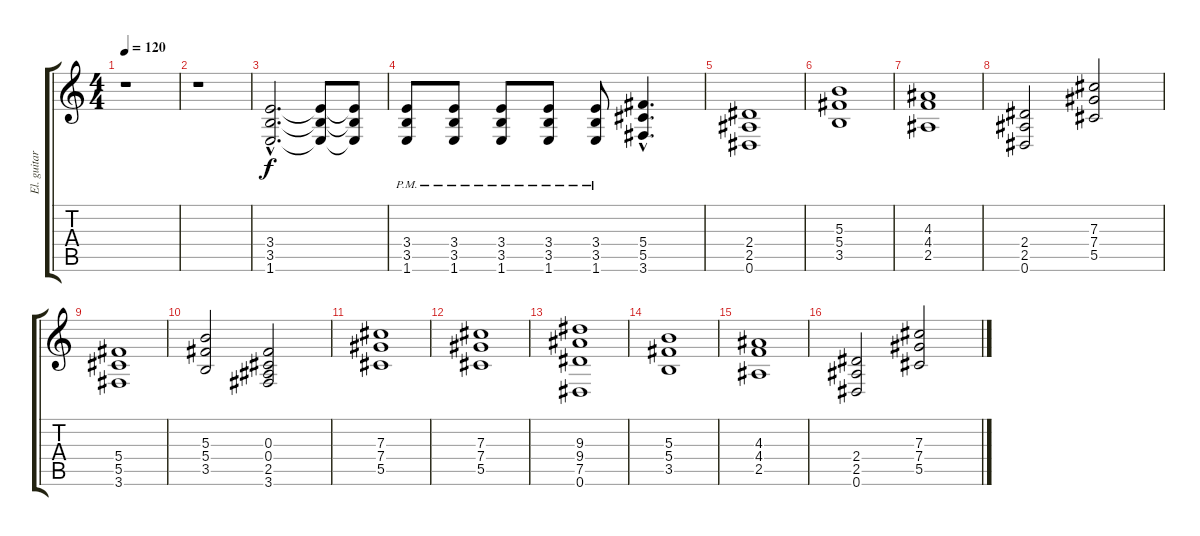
\track ("El. guitar" "El. guitar") {instrument distortionguitar}
\staff {score tabs}
\tuning (Eb4 Bb3 Gb3 Db3 Ab2 Eb2) {hide}
\ts (4 4)
\tempo 120
\clef g2
\ks c
r.1{dy f} |
r.1 |
(3.4{hac} 3.5{hac} 1.6{hac}).2{d volume 10} (3.4{t} 3.5{t} 1.6{t}).8 (3.4{t} 3.5{t} 1.6{t}).8 |
(3.4{pm} 3.5{pm} 1.6{pm}).8 (3.4{pm} 3.5{pm} 1.6{pm}).8 (3.4{pm} 3.5{pm} 1.6{pm}).8 (3.4{pm} 3.5{pm} 1.6{pm}).8 (3.4{pm} 3.5{pm} 1.6{pm}).8 (5.4{hac} 5.5{hac} 3.6{hac}).4{d} |
(2.4 2.5 0.6).1 |
(5.3 5.4 3.5).1 |
(4.3 4.4 2.5).1 |
(2.4 2.5 0.6).2 (7.3 7.4 5.5).2 |
(5.4 5.5 3.6).1 |
(5.3 5.4 3.5).2 (0.3 0.4 2.5 3.6).2 |
(7.3 7.4 5.5).1 |
(7.3 7.4 5.5).1 |
(9.3 9.4 7.5 0.6).1 |
(5.3 5.4 3.5).1 |
(4.3 4.4 2.5).1 |
(2.4 2.5 0.6).2 (7.3 7.4 5.5).2
